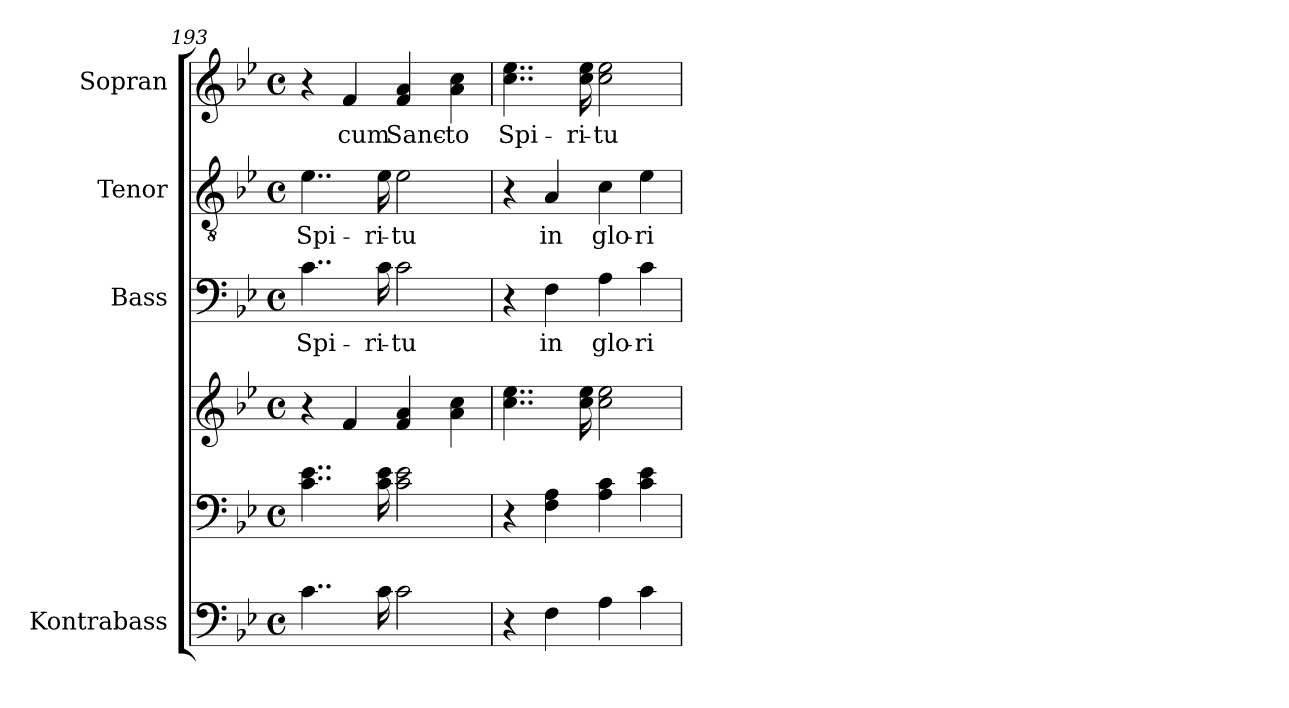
**kern	**kern	**kern	**kern	**text	**kern	**text	**kern	**text
*part5	*part4	*part4	*part3	*part3	*part2	*part2	*part1	*part1
*staff6	*staff5	*staff4	*staff3	*staff3	*staff2	*staff2	*staff1	*staff1
*I"Kontrabass	*	*	*I"Bass	*	*I"Tenor	*	*I"Sopran	*
*I'Kb.	*	*	*I'B.	*	*I'T.	*	*I'S.	*
*clefF4	*clefF4	*clefG2	*clefF4	*	*clefGv2	*	*clefG2	*
*ITrd7c12	*	*	*	*	*	*	*	*
*k[b-e-]	*k[b-e-]	*k[b-e-]	*k[b-e-]	*	*k[b-e-]	*	*k[b-e-]	*
*B-:	*B-:	*B-:	*B-:	*	*B-:	*	*B-:	*
*M4/4	*M4/4	*M4/4	*M4/4	*	*M4/4	*	*M4/4	*
*met(c)	*met(c)	*met(c)	*met(c)	*	*met(c)	*	*met(c)	*
=193	=193	=193	=193	=193	=193	=193	=193	=193
!	!	!	!	!LO:LY:b	!	!LO:LY:b	!	!
4..C\	4..c\ 4..e-\	4r	4..c\	Spi-	4..e-\	Spi-	4r	.
!	!	!	!	!	!	!	!	!LO:LY:b
.	.	4f/	.	.	.	.	4f/	cum
!	!	!	!	!LO:LY:b	!	!LO:LY:b	!	!
16C\	16c\ 16e-\	.	16c\	-ri-	16e-\	-ri-	.	.
!	!	!	!	!LO:LY:b	!	!LO:LY:b	!	!LO:LY:b
2C\	2c\ 2e-\	4f/ 4a/	2c\	-tu	2e-\	-tu	4f/ 4a/	Sanc-
!	!	!	!	!	!	!	!	!LO:LY:b
.	.	4a\ 4cc\	.	.	.	.	4a\ 4cc\	-to
=194	=194	=194	=194	=194	=194	=194	=194	=194
!	!	!	!	!	!	!	!	!LO:LY:b
4r	4r	4..cc\ 4..ee-\	4r	.	4r	.	4..cc\ 4..ee-\	Spi-
!	!	!	!	!LO:LY:b	!	!LO:LY:b	!	!
4FF\	4F\ 4A\	.	4F\	in	4A/	in	.	.
!	!	!	!	!	!	!	!	!LO:LY:b
.	.	16cc\ 16ee-\	.	.	.	.	16cc\ 16ee-\	-ri-
!	!	!	!	!LO:LY:b	!	!LO:LY:b	!	!LO:LY:b
4AA\	4A\ 4c\	2cc\ 2ee-\	4A\	glo-	4c\	glo-	2cc\ 2ee-\	-tu
!	!	!	!	!LO:LY:b	!	!LO:LY:b	!	!
4C\	4c\ 4e-\	.	4c\	-ri-	4e-\	-ri-	.	.
=	=	=	=	=	=	=	=	=
*-	*-	*-	*-	*-	*-	*-	*-	*-
